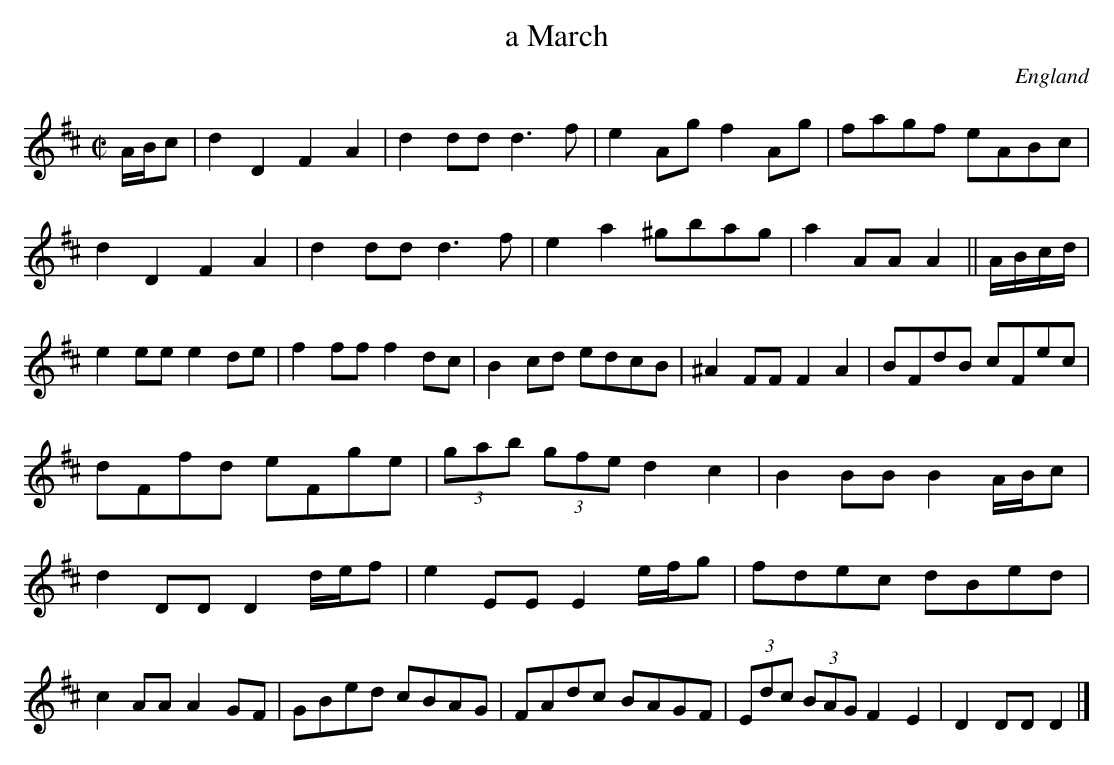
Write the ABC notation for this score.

X:1
T:a March
O:England
M:C|
K:D
A/2B/2c|d2D2 F2A2|d2dd d3f|e2Ag f2Ag|fagf eABc|\
d2D2 F2A2|d2dd d3f|e2a2 ^gbag|a2AA A2||\
A/2B/2c/2d/2|e2ee e2de|f2ff f2dc|\
B2cd edcB|^A2FF F2A2|BFdB cFec|dFfd eFge|\
(3gab (3gfe d2c2|B2BB B2A/2B/2c|\
d2DD D2d/2e/2f|e2EE E2e/2f/2g|\
fdec dBed|c2AA A2GF|GBed cBAG|FAdc BAGF|\
(3Edc (3BAG F2E2|D2DD D2|]
